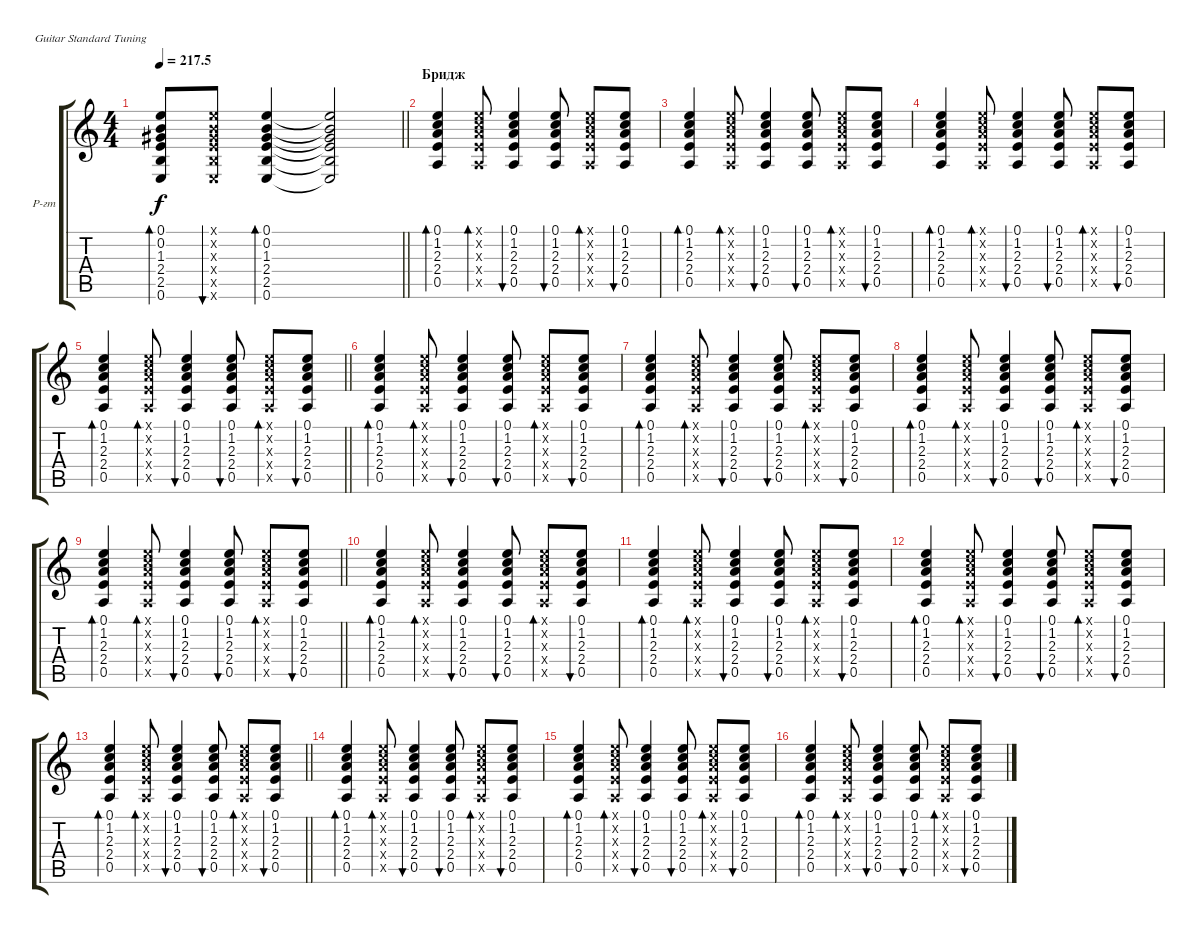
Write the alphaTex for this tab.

\bracketExtendMode groupsimilarinstruments
\firstSystemTrackNameOrientation horizontal
\otherSystemsTrackNameOrientation horizontal
\track ("Гитара III" "Р-гт") {instrument acousticguitarsteel}
\staff {score tabs}
\tuning (E4 B3 G3 D3 A2 E2)
\ts (4 4)
\tempo
217.5
\accidentals auto
\clef g2
\ottava regular
\simile none
\barLineRight lightlight
\ks c
(0.1 0.2 1.3 2.4 2.5 0.6).8{bd 60 dy f} (0.1{x} 0.2{x} 1.3{x} 2.4{x} 2.5{x} 0.6{x}).8{bu 60} (0.1 0.2 1.3 2.4 2.5 0.6).4{bd 60} (0.1{t} 0.2{t} 1.3{t} 2.4{t} 2.5{t} 0.6{t}).2 |
\section ("" "Бридж")
(0.1 1.2 2.3 2.4 0.5).4{bd 60} (0.1{x} 1.2{x} 2.3{x} 2.4{x} 0.5{x}).8{bd 60} (0.1 1.2 2.3 2.4 0.5).4{bu 60} (0.1 1.2 2.3 2.4 0.5).8{bu 60} (0.1{x} 1.2{x} 2.3{x} 2.4{x} 0.5{x}).8{bd 60} (0.1 1.2 2.3 2.4 0.5).8{bu 60} |
(0.1 1.2 2.3 2.4 0.5).4{bd 60} (0.1{x} 1.2{x} 2.3{x} 2.4{x} 0.5{x}).8{bd 60} (0.1 1.2 2.3 2.4 0.5).4{bu 60} (0.1 1.2 2.3 2.4 0.5).8{bu 60} (0.1{x} 1.2{x} 2.3{x} 2.4{x} 0.5{x}).8{bd 60} (0.1 1.2 2.3 2.4 0.5).8{bu 60} |
(0.1 1.2 2.3 2.4 0.5).4{bd 60} (0.1{x} 1.2{x} 2.3{x} 2.4{x} 0.5{x}).8{bd 60} (0.1 1.2 2.3 2.4 0.5).4{bu 60} (0.1 1.2 2.3 2.4 0.5).8{bu 60} (0.1{x} 1.2{x} 2.3{x} 2.4{x} 0.5{x}).8{bd 60} (0.1 1.2 2.3 2.4 0.5).8{bu 60} |
\barLineRight lightlight
(0.1 1.2 2.3 2.4 0.5).4{bd 60} (0.1{x} 1.2{x} 2.3{x} 2.4{x} 0.5{x}).8{bd 60} (0.1 1.2 2.3 2.4 0.5).4{bu 60} (0.1 1.2 2.3 2.4 0.5).8{bu 60} (0.1{x} 1.2{x} 2.3{x} 2.4{x} 0.5{x}).8{bd 60} (0.1 1.2 2.3 2.4 0.5).8{bu 60} |
(0.1 1.2 2.3 2.4 0.5).4{bd 60} (0.1{x} 1.2{x} 2.3{x} 2.4{x} 0.5{x}).8{bd 60} (0.1 1.2 2.3 2.4 0.5).4{bu 60} (0.1 1.2 2.3 2.4 0.5).8{bu 60} (0.1{x} 1.2{x} 2.3{x} 2.4{x} 0.5{x}).8{bd 60} (0.1 1.2 2.3 2.4 0.5).8{bu 60} |
(0.1 1.2 2.3 2.4 0.5).4{bd 60} (0.1{x} 1.2{x} 2.3{x} 2.4{x} 0.5{x}).8{bd 60} (0.1 1.2 2.3 2.4 0.5).4{bu 60} (0.1 1.2 2.3 2.4 0.5).8{bu 60} (0.1{x} 1.2{x} 2.3{x} 2.4{x} 0.5{x}).8{bd 60} (0.1 1.2 2.3 2.4 0.5).8{bu 60} |
(0.1 1.2 2.3 2.4 0.5).4{bd 60} (0.1{x} 1.2{x} 2.3{x} 2.4{x} 0.5{x}).8{bd 60} (0.1 1.2 2.3 2.4 0.5).4{bu 60} (0.1 1.2 2.3 2.4 0.5).8{bu 60} (0.1{x} 1.2{x} 2.3{x} 2.4{x} 0.5{x}).8{bd 60} (0.1 1.2 2.3 2.4 0.5).8{bu 60} |
\barLineRight lightlight
(0.1 1.2 2.3 2.4 0.5).4{bd 60} (0.1{x} 1.2{x} 2.3{x} 2.4{x} 0.5{x}).8{bd 60} (0.1 1.2 2.3 2.4 0.5).4{bu 60} (0.1 1.2 2.3 2.4 0.5).8{bu 60} (0.1{x} 1.2{x} 2.3{x} 2.4{x} 0.5{x}).8{bd 60} (0.1 1.2 2.3 2.4 0.5).8{bu 60} |
(0.1 1.2 2.3 2.4 0.5).4{bd 60} (0.1{x} 1.2{x} 2.3{x} 2.4{x} 0.5{x}).8{bd 60} (0.1 1.2 2.3 2.4 0.5).4{bu 60} (0.1 1.2 2.3 2.4 0.5).8{bu 60} (0.1{x} 1.2{x} 2.3{x} 2.4{x} 0.5{x}).8{bd 60} (0.1 1.2 2.3 2.4 0.5).8{bu 60} |
(0.1 1.2 2.3 2.4 0.5).4{bd 60} (0.1{x} 1.2{x} 2.3{x} 2.4{x} 0.5{x}).8{bd 60} (0.1 1.2 2.3 2.4 0.5).4{bu 60} (0.1 1.2 2.3 2.4 0.5).8{bu 60} (0.1{x} 1.2{x} 2.3{x} 2.4{x} 0.5{x}).8{bd 60} (0.1 1.2 2.3 2.4 0.5).8{bu 60} |
(0.1 1.2 2.3 2.4 0.5).4{bd 60} (0.1{x} 1.2{x} 2.3{x} 2.4{x} 0.5{x}).8{bd 60} (0.1 1.2 2.3 2.4 0.5).4{bu 60} (0.1 1.2 2.3 2.4 0.5).8{bu 60} (0.1{x} 1.2{x} 2.3{x} 2.4{x} 0.5{x}).8{bd 60} (0.1 1.2 2.3 2.4 0.5).8{bu 60} |
\barLineRight lightlight
(0.1 1.2 2.3 2.4 0.5).4{bd 60} (0.1{x} 1.2{x} 2.3{x} 2.4{x} 0.5{x}).8{bd 60} (0.1 1.2 2.3 2.4 0.5).4{bu 60} (0.1 1.2 2.3 2.4 0.5).8{bu 60} (0.1{x} 1.2{x} 2.3{x} 2.4{x} 0.5{x}).8{bd 60} (0.1 1.2 2.3 2.4 0.5).8{bu 60} |
(0.1 1.2 2.3 2.4 0.5).4{bd 60} (0.1{x} 1.2{x} 2.3{x} 2.4{x} 0.5{x}).8{bd 60} (0.1 1.2 2.3 2.4 0.5).4{bu 60} (0.1 1.2 2.3 2.4 0.5).8{bu 60} (0.1{x} 1.2{x} 2.3{x} 2.4{x} 0.5{x}).8{bd 60} (0.1 1.2 2.3 2.4 0.5).8{bu 60} |
(0.1 1.2 2.3 2.4 0.5).4{bd 60} (0.1{x} 1.2{x} 2.3{x} 2.4{x} 0.5{x}).8{bd 60} (0.1 1.2 2.3 2.4 0.5).4{bu 60} (0.1 1.2 2.3 2.4 0.5).8{bu 60} (0.1{x} 1.2{x} 2.3{x} 2.4{x} 0.5{x}).8{bd 60} (0.1 1.2 2.3 2.4 0.5).8{bu 60} |
(0.1 1.2 2.3 2.4 0.5).4{bd 60} (0.1{x} 1.2{x} 2.3{x} 2.4{x} 0.5{x}).8{bd 60} (0.1 1.2 2.3 2.4 0.5).4{bu 60} (0.1 1.2 2.3 2.4 0.5).8{bu 60} (0.1{x} 1.2{x} 2.3{x} 2.4{x} 0.5{x}).8{bd 60} (0.1 1.2 2.3 2.4 0.5).8{bu 60}
